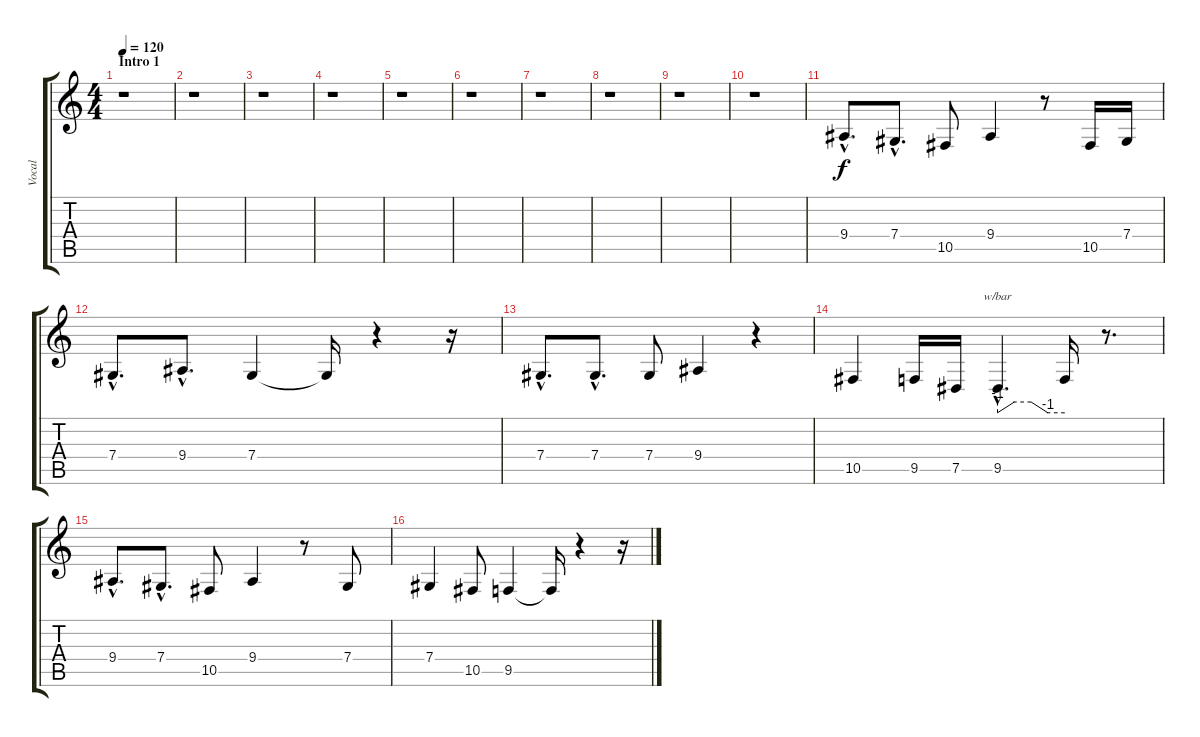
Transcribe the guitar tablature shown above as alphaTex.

\track ("Vocal" "Vocal") {instrument viola}
\staff {score tabs}
\tuning (Eb4 Bb3 Gb3 Db3 Ab2 Eb2) {hide}
\ts (4 4)
\section ("" "Intro 1")
\tempo 120
\clef g2
\ks c
r.1{dy f instrument viola} |
r.1 |
r.1 |
r.1 |
r.1 |
r.1 |
r.1 |
r.1 |
r.1 |
r.1 |
9.4{hac}.8{d} 7.4{hac}.8{d} 10.5.8 9.4.4 r.8 10.5.16 7.4.16 |
7.4{hac}.8{d} 9.4{hac}.8{d} 7.4.4 7.4{t}.16 r.4 r.16 |
7.4{hac}.8{d} 7.4{hac}.8{d} 7.4.8 9.4.4 r.4 |
10.5.4 9.5.16 7.5.16 9.5{hac}.4{d tbe (custom default 0 -4 15 0 30 0 45 -4 60 -4)} 9.5{t}.16 r.8{d} |
9.4{hac}.8{d} 7.4{hac}.8{d} 10.5.8 9.4.4 r.8 7.4.8 |
7.4.4 10.5.8 9.5.4 9.5{t}.16 r.4 r.16
